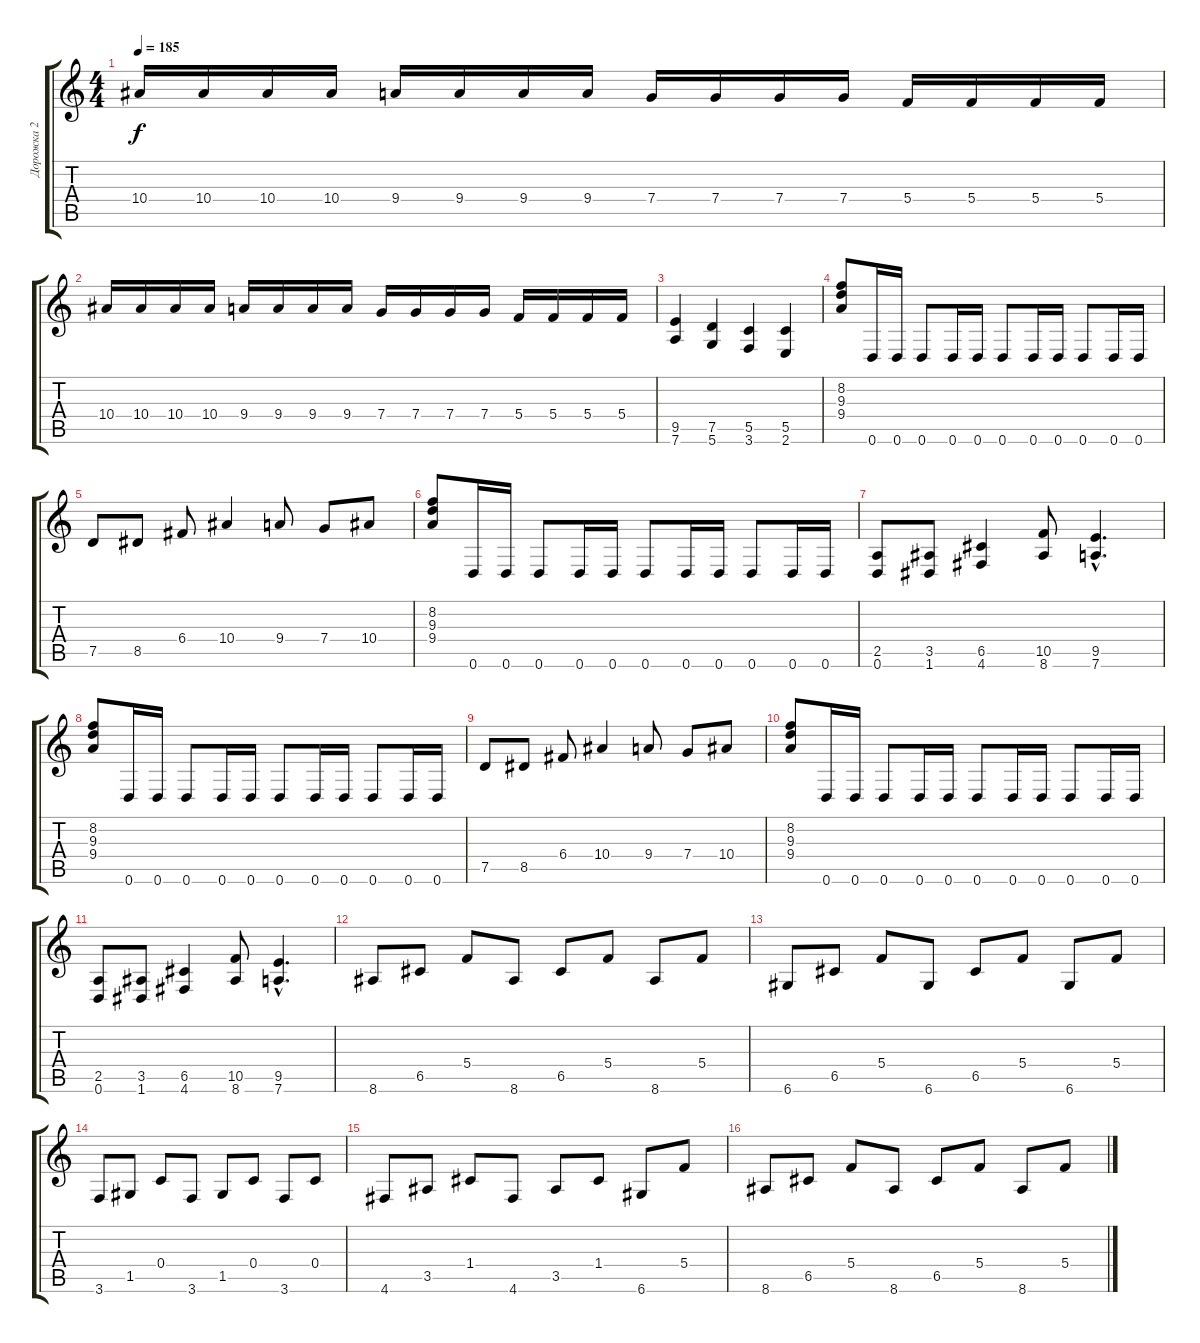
\track ("Дорожка 2" "Дорожка 2") {instrument distortionguitar}
\staff {score tabs}
\tuning (D4 A3 F3 C3 G2 D2) {hide}
\ts (4 4)
\tempo 185
\clef g2
\ks c
10.4.16{dy f} 10.4.16 10.4.16 10.4.16 9.4.16 9.4.16 9.4.16 9.4.16 7.4.16 7.4.16 7.4.16 7.4.16 5.4.16 5.4.16 5.4.16 5.4.16 |
10.4.16 10.4.16 10.4.16 10.4.16 9.4.16 9.4.16 9.4.16 9.4.16 7.4.16 7.4.16 7.4.16 7.4.16 5.4.16 5.4.16 5.4.16 5.4.16 |
(9.5 7.6).4 (7.5 5.6).4 (5.5 3.6).4 (5.5 2.6).4 |
(8.2 9.3 9.4).8 0.6.16 0.6.16 0.6.8 0.6.16 0.6.16 0.6.8 0.6.16 0.6.16 0.6.8 0.6.16 0.6.16 |
7.5.8 8.5.8 6.4.8 10.4.4 9.4.8 7.4.8 10.4.8 |
(8.2 9.3 9.4).8 0.6.16 0.6.16 0.6.8 0.6.16 0.6.16 0.6.8 0.6.16 0.6.16 0.6.8 0.6.16 0.6.16 |
(2.5 0.6).8 (3.5 1.6).8 (6.5 4.6).4 (10.5 8.6).8 (9.5{hac} 7.6{hac}).4{d} |
(8.2 9.3 9.4).8 0.6.16 0.6.16 0.6.8 0.6.16 0.6.16 0.6.8 0.6.16 0.6.16 0.6.8 0.6.16 0.6.16 |
7.5.8 8.5.8 6.4.8 10.4.4 9.4.8 7.4.8 10.4.8 |
(8.2 9.3 9.4).8 0.6.16 0.6.16 0.6.8 0.6.16 0.6.16 0.6.8 0.6.16 0.6.16 0.6.8 0.6.16 0.6.16 |
(2.5 0.6).8 (3.5 1.6).8 (6.5 4.6).4 (10.5 8.6).8 (9.5{hac} 7.6{hac}).4{d} |
8.6.8 6.5.8 5.4.8 8.6.8 6.5.8 5.4.8 8.6.8 5.4.8 |
6.6.8 6.5.8 5.4.8 6.6.8 6.5.8 5.4.8 6.6.8 5.4.8 |
3.6.8 1.5.8 0.4.8 3.6.8 1.5.8 0.4.8 3.6.8 0.4.8 |
4.6.8 3.5.8 1.4.8 4.6.8 3.5.8 1.4.8 6.6.8 5.4.8 |
8.6.8 6.5.8 5.4.8 8.6.8 6.5.8 5.4.8 8.6.8 5.4.8
